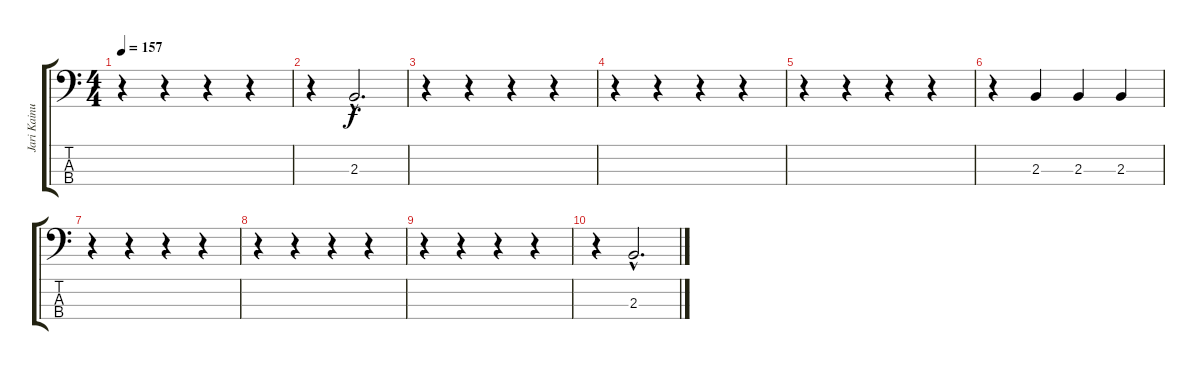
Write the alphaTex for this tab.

\track ("Jari Kainulainen" "Jari Kainu") {instrument electricbassfinger}
\staff {score tabs}
\tuning (G2 D2 A1 E1) {hide}
\ts (4 4)
\tempo 157
\clef f4
\ks c
r.4{dy f} r.4 r.4 r.4 |
r.4{volume 16} 2.3{hac}.2{d volume 16} |
r.4{volume 14} r.4{volume 14} r.4{volume 13} r.4{volume 13} |
r.4{volume 12} r.4{volume 12} r.4{volume 12} r.4{volume 11} |
r.4{volume 11} r.4{volume 10} r.4{volume 10} r.4{volume 9} |
r.4{volume 9} 2.3.4{volume 8} 2.3.4{volume 8} 2.3.4{volume 8} |
r.4{volume 7} r.4{volume 7} r.4{volume 6} r.4{volume 6} |
r.4{volume 5} r.4{volume 5} r.4{volume 4} r.4{volume 4} |
r.4{volume 4} r.4{volume 3} r.4{volume 3} r.4{volume 2} |
r.4{volume 2} 2.3{hac}.2{d volume 1}
